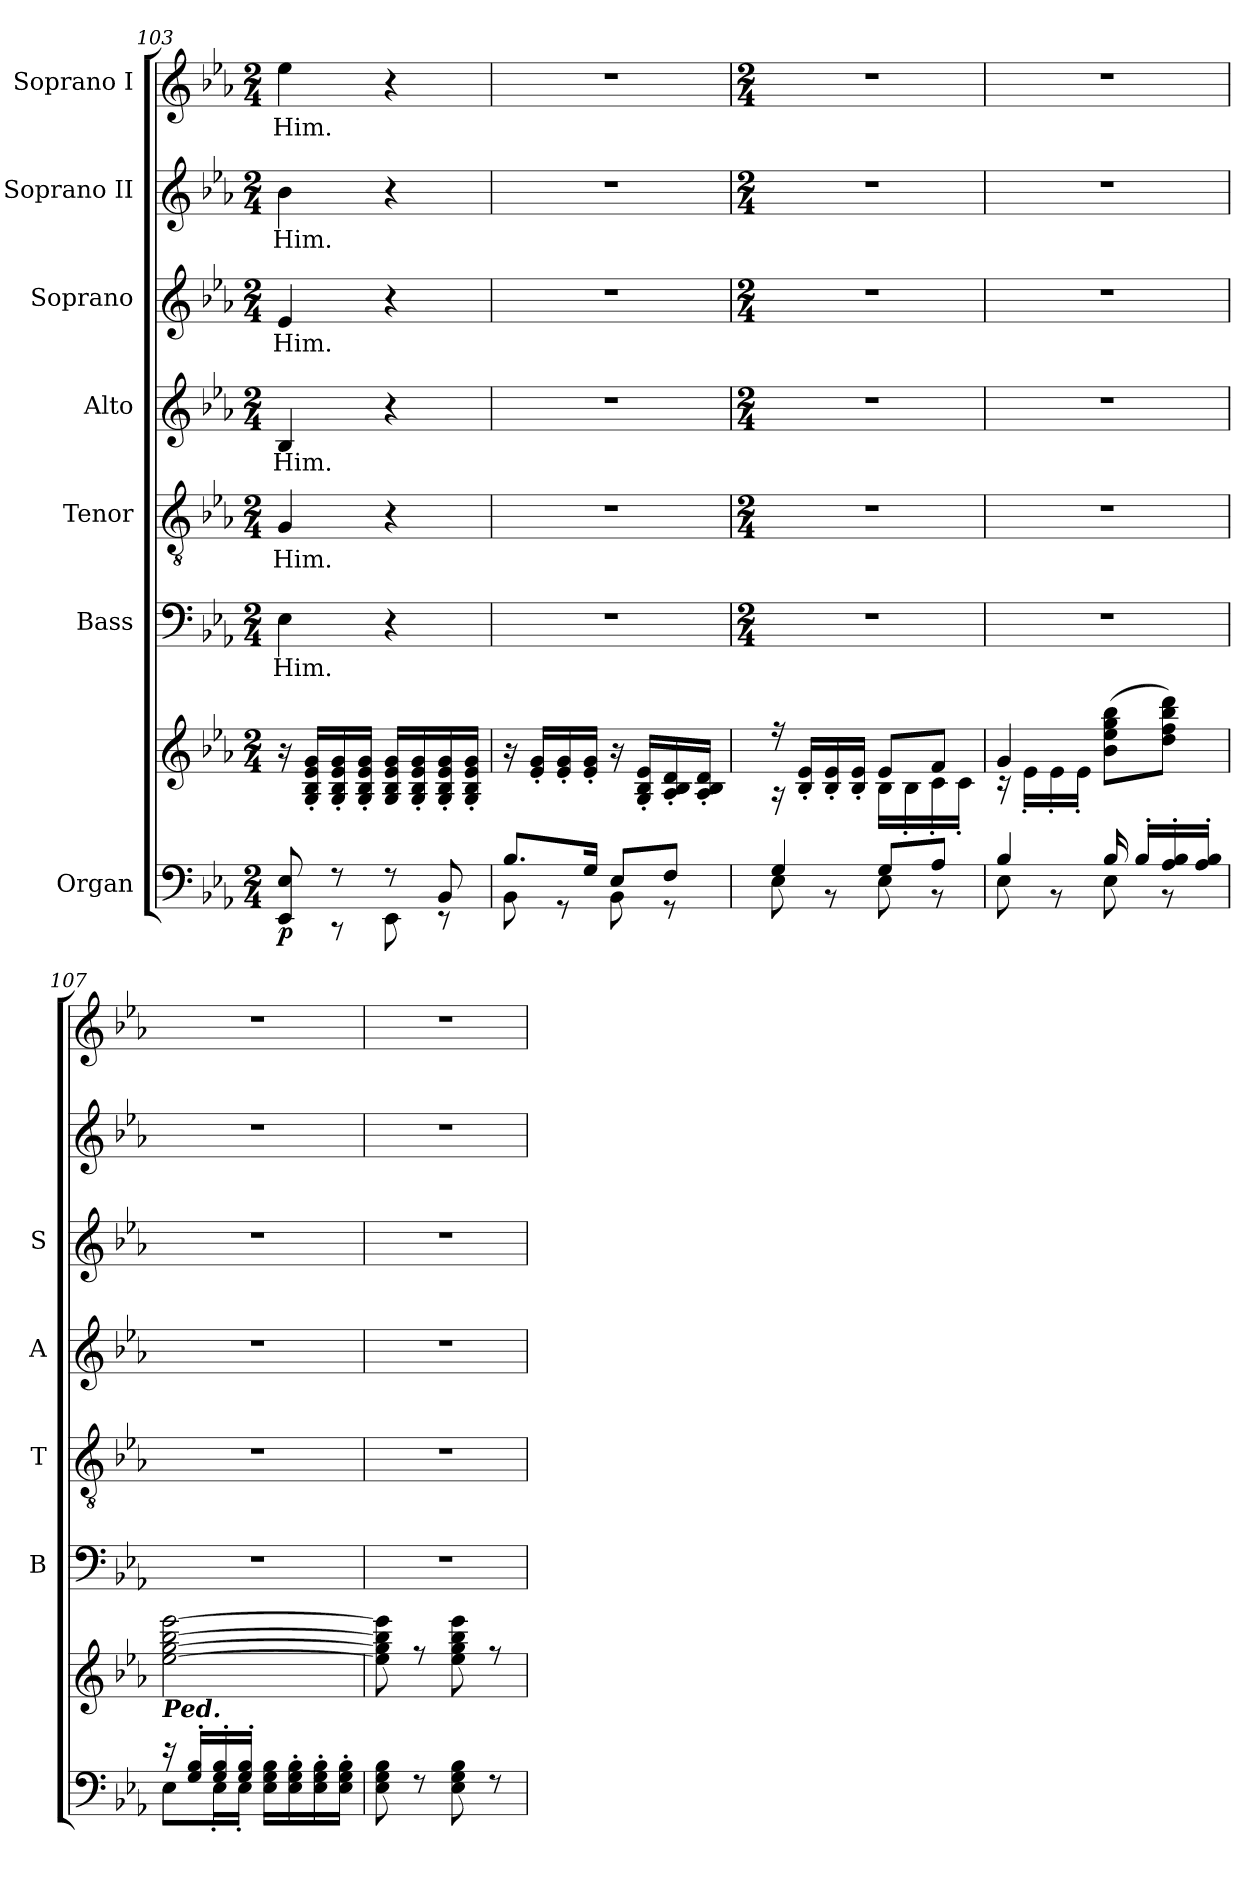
**kern	**kern	**dynam	**kern	**text	**kern	**text	**kern	**text	**kern	**text	**kern	**text	**kern	**text
*part7	*part7	*part7	*part6	*part6	*part5	*part5	*part4	*part4	*part3	*part3	*part2	*part2	*part1	*part1
*staff8	*staff7	*staff7/8	*staff6	*staff6	*staff5	*staff5	*staff4	*staff4	*staff3	*staff3	*staff2	*staff2	*staff1	*staff1
*I"Organ	*	*	*I"Bass	*	*I"Tenor	*	*I"Alto	*	*I"Soprano	*	*I"Soprano II	*	*I"Soprano I	*
*	*	*	*I'B	*	*I'T	*	*I'A	*	*I'S	*	*	*	*	*
*clefF4	*clefG2	*	*clefF4	*	*clefGv2	*	*clefG2	*	*clefG2	*	*clefG2	*	*clefG2	*
*k[b-e-a-]	*k[b-e-a-]	*	*k[b-e-a-]	*	*k[b-e-a-]	*	*k[b-e-a-]	*	*k[b-e-a-]	*	*k[b-e-a-]	*	*k[b-e-a-]	*
*E-:	*E-:	*	*E-:	*	*E-:	*	*E-:	*	*E-:	*	*E-:	*	*E-:	*
*M2/4	*M2/4	*	*M2/4	*	*M2/4	*	*M2/4	*	*M2/4	*	*M2/4	*	*M2/4	*
=103	=103	=103	=103	=103	=103	=103	=103	=103	=103	=103	=103	=103	=103	=103
*^	*	*	*	*	*	*	*	*	*	*	*	*	*	*
!	!	!	!LO:DY:b=2	!	!LO:LY:b	!	!LO:LY:b	!	!LO:LY:b	!	!LO:LY:b	!	!LO:LY:b	!	!LO:LY:b
8EE-/ 8E-/	8ryy	16r	p	4E-\	Him.	4G/	Him.	4B-/	Him.	4e-/	Him.	4b-\	Him.	4ee-\	Him.
.	.	16G/' 16B-/' 16e-/' 16g/'LL	.	.	.	.	.	.	.	.	.	.	.	.	.
8r	8r	16G/' 16B-/' 16e-/' 16g/'	.	.	.	.	.	.	.	.	.	.	.	.	.
.	.	16G/' 16B-/' 16e-/' 16g/'JJ	.	.	.	.	.	.	.	.	.	.	.	.	.
8r	8EE-\	16G/ 16B-/ 16e-/ 16g/LL	.	4r	.	4r	.	4r	.	4r	.	4r	.	4r	.
.	.	16G/' 16B-/' 16e-/' 16g/'	.	.	.	.	.	.	.	.	.	.	.	.	.
8BB-/	8r	16G/' 16B-/' 16e-/' 16g/'	.	.	.	.	.	.	.	.	.	.	.	.	.
.	.	16G/' 16B-/' 16e-/' 16g/'JJ	.	.	.	.	.	.	.	.	.	.	.	.	.
=104	=104	=104	=104	=104	=104	=104	=104	=104	=104	=104	=104	=104	=104	=104	=104
8.B-/L	8BB-\	16r	.	2r	.	2r	.	2r	.	2r	.	2r	.	2r	.
.	.	16e-/' 16g/'LL	.	.	.	.	.	.	.	.	.	.	.	.	.
.	8r	16e-/' 16g/'	.	.	.	.	.	.	.	.	.	.	.	.	.
16G/Jk	.	16e-/' 16g/'JJ	.	.	.	.	.	.	.	.	.	.	.	.	.
8E-/L	8BB-\	16r	.	.	.	.	.	.	.	.	.	.	.	.	.
.	.	16G/' 16B-/' 16e-/'LL	.	.	.	.	.	.	.	.	.	.	.	.	.
8F/J	8r	16A-/' 16B-/' 16d/'	.	.	.	.	.	.	.	.	.	.	.	.	.
.	.	16A-/' 16B-/' 16d/'JJ	.	.	.	.	.	.	.	.	.	.	.	.	.
!!LO:PB:g=z
=105	=105	=105	=105	=105	=105	=105	=105	=105	=105	=105	=105	=105	=105	=105	=105
*	*	*	*	*M2/4	*	*M2/4	*	*M2/4	*	*M2/4	*	*M2/4	*	*M2/4	*
*	*	*^	*	*	*	*	*	*	*	*	*	*	*	*	*
4G/	8E-\	16r	16r	.	2r	.	2r	.	2r	.	2r	.	2r	.	2r	.
.	.	16B-/' 16e-/'LL	8ryy	.	.	.	.	.	.	.	.	.	.	.	.	.
.	8r	16B-/' 16e-/'	.	.	.	.	.	.	.	.	.	.	.	.	.	.
.	.	16B-/' 16e-/'JJ	16ryy	.	.	.	.	.	.	.	.	.	.	.	.	.
8G/L	8E-\	8e-/L	16B-\LL	.	.	.	.	.	.	.	.	.	.	.	.	.
.	.	.	16B-'\	.	.	.	.	.	.	.	.	.	.	.	.	.
8A-/J	8r	8f/J	16c'\	.	.	.	.	.	.	.	.	.	.	.	.	.
.	.	.	16c'\JJ	.	.	.	.	.	.	.	.	.	.	.	.	.
=106	=106	=106	=106	=106	=106	=106	=106	=106	=106	=106	=106	=106	=106	=106	=106	=106
4B-/	8E-\	4g/	16r	.	2r	.	2r	.	2r	.	2r	.	2r	.	2r	.
.	.	.	16e-'\LL	.	.	.	.	.	.	.	.	.	.	.	.	.
.	8r	.	16e-'\	.	.	.	.	.	.	.	.	.	.	.	.	.
.	.	.	16e-'\JJ	.	.	.	.	.	.	.	.	.	.	.	.	.
16B-/	8E-\	(>8b-\ 8ee-\ 8gg\ 8bb-\L	4ryy	.	.	.	.	.	.	.	.	.	.	.	.	.
16B-'/LL	.	.	.	.	.	.	.	.	.	.	.	.	.	.	.	.
16A-/' 16B-/'	8r	8dd\ 8ff\ 8bb-\ 8ddd\J)	.	.	.	.	.	.	.	.	.	.	.	.	.	.
16A-/' 16B-/'JJ	.	.	.	.	.	.	.	.	.	.	.	.	.	.	.	.
=107	=107	=107	=107	=107	=107	=107	=107	=107	=107	=107	=107	=107	=107	=107	=107	=107
!LO:TX:a:Bi:t=Ped.	!	!	!	!	!	!	!	!	!	!	!	!	!	!	!	!
16r	8E-\L	[2ee-\ [2gg\ [2bb-\ [2eee-\	2ryy	.	2r	.	2r	.	2r	.	2r	.	2r	.	2r	.
16G/' 16B-/'LL	.	.	.	.	.	.	.	.	.	.	.	.	.	.	.	.
16G/' 16B-/'	16E-'\L	.	.	.	.	.	.	.	.	.	.	.	.	.	.	.
16G/' 16B-/'JJ	16E-'\JJ	.	.	.	.	.	.	.	.	.	.	.	.	.	.	.
16E-\ 16G\ 16B-\LL	4ryy	.	.	.	.	.	.	.	.	.	.	.	.	.	.	.
16E-\' 16G\' 16B-\'	.	.	.	.	.	.	.	.	.	.	.	.	.	.	.	.
16E-\' 16G\' 16B-\'	.	.	.	.	.	.	.	.	.	.	.	.	.	.	.	.
16E-\' 16G\' 16B-\'JJ	.	.	.	.	.	.	.	.	.	.	.	.	.	.	.	.
=108	=108	=108	=108	=108	=108	=108	=108	=108	=108	=108	=108	=108	=108	=108	=108	=108
8E-\ 8G\ 8B-\	2ryy	8ee-\] 8gg\] 8bb-\] 8eee-\]	2ryy	.	2r	.	2r	.	2r	.	2r	.	2r	.	2r	.
8r	.	8r	.	.	.	.	.	.	.	.	.	.	.	.	.	.
8E-\ 8G\ 8B-\	.	8ee-\ 8gg\ 8bb-\ 8eee-\	.	.	.	.	.	.	.	.	.	.	.	.	.	.
8r	.	8r	.	.	.	.	.	.	.	.	.	.	.	.	.	.
*v	*v	*	*	*	*	*	*	*	*	*	*	*	*	*	*	*
*	*v	*v	*	*	*	*	*	*	*	*	*	*	*	*	*
=	=	=	=	=	=	=	=	=	=	=	=	=	=	=
*-	*-	*-	*-	*-	*-	*-	*-	*-	*-	*-	*-	*-	*-	*-
